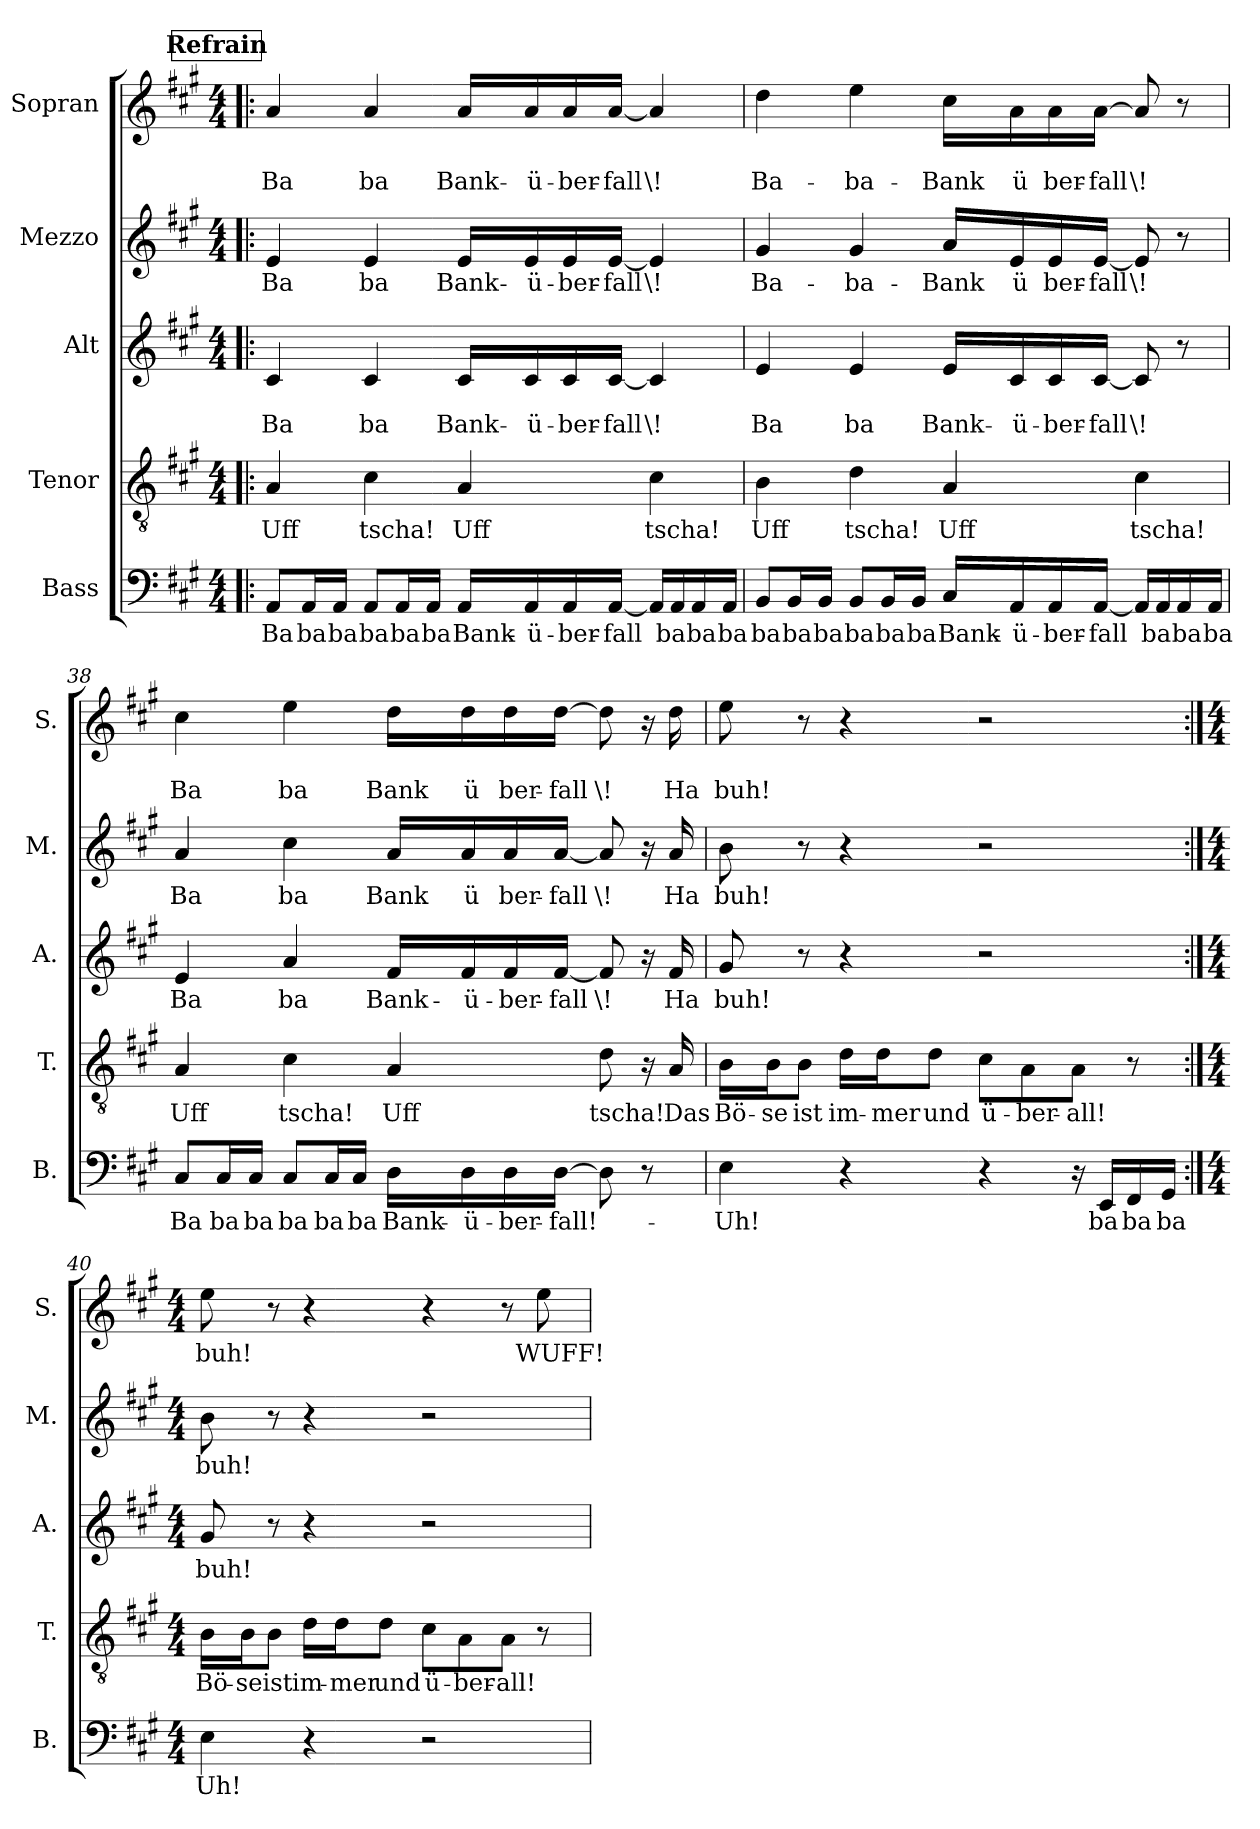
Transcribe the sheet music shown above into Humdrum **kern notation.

**kern	**text	**kern	**text	**kern	**text	**text	**kern	**text	**kern	**text	**text
*part5	*part5	*part4	*part4	*part3	*part3	*part3	*part2	*part2	*part1	*part1	*part1
*staff5	*staff5	*staff4	*staff4	*staff3	*staff3	*staff3	*staff2	*staff2	*staff1	*staff1	*staff1
*I"Bass	*	*I"Tenor	*	*I"Alt	*	*	*I"Mezzo	*	*I"Sopran	*	*
*I'B.	*	*I'T.	*	*I'A.	*	*	*I'M.	*	*I'S.	*	*
!!LO:PB:g=z
*clefF4	*	*clefGv2	*	*clefG2	*	*	*clefG2	*	*clefG2	*	*
*k[f#c#g#]	*	*k[f#c#g#]	*	*k[f#c#g#]	*	*	*k[f#c#g#]	*	*k[f#c#g#]	*	*
*M4/4	*	*M4/4	*	*M4/4	*	*	*M4/4	*	*M4/4	*	*
!!LO:REH:place=s1:a:B:fs=14:t=Refrain
=36!|:	=36!|:	=36!|:	=36!|:	=36!|:	=36!|:	=36!|:	=36!|:	=36!|:	=36!|:	=36!|:	=36!|:
!	!LO:LY:b	!	!LO:LY:b	!	!	!LO:LY:b	!	!LO:LY:b	!	!	!LO:LY:b
8AA/L	Ba	4A/	Uff	4c#/	.	Ba	4e/	Ba	4a/	.	Ba
!	!LO:LY:b	!	!	!	!	!	!	!	!	!	!
16AA/L	ba	.	.	.	.	.	.	.	.	.	.
!	!LO:LY:b	!	!	!	!	!	!	!	!	!	!
16AA/JJ	ba	.	.	.	.	.	.	.	.	.	.
!	!LO:LY:b	!	!LO:LY:b	!	!	!LO:LY:b	!	!LO:LY:b	!	!	!LO:LY:b
8AA/L	ba	4c#\	tscha!	4c#/	.	ba	4e/	ba	4a/	.	ba
!	!LO:LY:b	!	!	!	!	!	!	!	!	!	!
16AA/L	ba	.	.	.	.	.	.	.	.	.	.
!	!LO:LY:b	!	!	!	!	!	!	!	!	!	!
16AA/JJ	ba	.	.	.	.	.	.	.	.	.	.
!	!LO:LY:b	!	!LO:LY:b	!	!	!LO:LY:b	!	!LO:LY:b	!	!	!LO:LY:b
16AA/LL	Bank-	4A/	Uff	16c#/LL	.	Bank-	16e/LL	Bank-	16a/LL	.	Bank-
!	!LO:LY:b	!	!	!	!	!LO:LY:b	!	!LO:LY:b	!	!	!LO:LY:b
16AA/	ü-	.	.	16c#/	.	ü-	16e/	ü-	16a/	.	ü-
!	!LO:LY:b	!	!	!	!	!LO:LY:b	!	!LO:LY:b	!	!	!LO:LY:b
16AA/	ber-	.	.	16c#/	.	ber-	16e/	ber-	16a/	.	ber-
!	!LO:LY:b	!	!	!	!	!LO:LY:b	!	!LO:LY:b	!	!	!LO:LY:b
[16AA/JJ	fall	.	.	[16c#/JJ	.	fall	[16e/JJ	fall	[16a/JJ	.	fall
!	!	!	!LO:LY:b	!	!	!LO:LY:b	!	!LO:LY:b	!	!	!LO:LY:b
16AA/LL]	.	4c#\	tscha!	4c#/]	.	\!	4e/]	\!	4a/]	.	\!
!	!LO:LY:b	!	!	!	!	!	!	!	!	!	!
16AA/	ba	.	.	.	.	.	.	.	.	.	.
!	!LO:LY:b	!	!	!	!	!	!	!	!	!	!
16AA/	ba	.	.	.	.	.	.	.	.	.	.
!	!LO:LY:b	!	!	!	!	!	!	!	!	!	!
16AA/JJ	ba	.	.	.	.	.	.	.	.	.	.
=37	=37	=37	=37	=37	=37	=37	=37	=37	=37	=37	=37
!	!LO:LY:b	!	!LO:LY:b	!	!	!LO:LY:b	!	!LO:LY:b	!	!	!LO:LY:b
8BB/L	ba	4B\	Uff	4e/	.	Ba	4g#/	Ba-	4dd\	.	Ba-
!	!LO:LY:b	!	!	!	!	!	!	!	!	!	!
16BB/L	ba	.	.	.	.	.	.	.	.	.	.
!	!LO:LY:b	!	!	!	!	!	!	!	!	!	!
16BB/JJ	ba	.	.	.	.	.	.	.	.	.	.
!	!LO:LY:b	!	!LO:LY:b	!	!	!LO:LY:b	!	!LO:LY:b	!	!	!LO:LY:b
8BB/L	ba	4d\	tscha!	4e/	.	ba	4g#/	ba-	4ee\	.	ba-
!	!LO:LY:b	!	!	!	!	!	!	!	!	!	!
16BB/L	ba	.	.	.	.	.	.	.	.	.	.
!	!LO:LY:b	!	!	!	!	!	!	!	!	!	!
16BB/JJ	ba	.	.	.	.	.	.	.	.	.	.
!	!LO:LY:b	!	!LO:LY:b	!	!	!LO:LY:b	!	!LO:LY:b	!	!	!LO:LY:b
16C#/LL	Bank-	4A/	Uff	16e/LL	.	Bank-	16a/LL	Bank	16cc#\LL	.	Bank
!	!LO:LY:b	!	!	!	!	!LO:LY:b	!	!LO:LY:b	!	!	!LO:LY:b
16AA/	ü-	.	.	16c#/	.	ü-	16e/	ü	16a\	.	ü
!	!LO:LY:b	!	!	!	!	!LO:LY:b	!	!LO:LY:b	!	!	!LO:LY:b
16AA/	ber-	.	.	16c#/	.	ber-	16e/	ber-	16a\	.	ber-
!	!LO:LY:b	!	!	!	!	!LO:LY:b	!	!LO:LY:b	!	!	!LO:LY:b
[16AA/JJ	fall	.	.	[16c#/JJ	.	fall	[16e/JJ	fall	[16a\JJ	.	fall
!	!	!	!LO:LY:b	!	!	!LO:LY:b	!	!LO:LY:b	!	!	!LO:LY:b
16AA/LL]	.	4c#\	tscha!	8c#/]	.	\!	8e/]	\!	8a/]	.	\!
!	!LO:LY:b	!	!	!	!	!	!	!	!	!	!
16AA/	ba	.	.	.	.	.	.	.	.	.	.
!	!LO:LY:b	!	!	!	!	!	!	!	!	!	!
16AA/	ba	.	.	8r	.	.	8r	.	8r	.	.
!	!LO:LY:b	!	!	!	!	!	!	!	!	!	!
16AA/JJ	ba	.	.	.	.	.	.	.	.	.	.
!!LO:LB:g=z
=38	=38	=38	=38	=38	=38	=38	=38	=38	=38	=38	=38
!	!LO:LY:b	!	!LO:LY:b	!	!LO:LY:b	!	!	!LO:LY:b	!	!	!LO:LY:b
8C#/L	Ba	4A/	Uff	4e/	Ba	.	4a/	Ba	4cc#\	.	Ba
!	!LO:LY:b	!	!	!	!	!	!	!	!	!	!
16C#/L	ba	.	.	.	.	.	.	.	.	.	.
!	!LO:LY:b	!	!	!	!	!	!	!	!	!	!
16C#/JJ	ba	.	.	.	.	.	.	.	.	.	.
!	!LO:LY:b	!	!LO:LY:b	!	!LO:LY:b	!	!	!LO:LY:b	!	!	!LO:LY:b
8C#/L	ba	4c#\	tscha!	4a/	ba	.	4cc#\	ba	4ee\	.	ba
!	!LO:LY:b	!	!	!	!	!	!	!	!	!	!
16C#/L	ba	.	.	.	.	.	.	.	.	.	.
!	!LO:LY:b	!	!	!	!	!	!	!	!	!	!
16C#/JJ	ba	.	.	.	.	.	.	.	.	.	.
!	!LO:LY:b	!	!LO:LY:b	!	!LO:LY:b	!	!	!LO:LY:b	!	!	!LO:LY:b
16D\LL	Bank-	4A/	Uff	16f#/LL	Bank-	.	16a/LL	Bank	16dd\LL	.	Bank
!	!LO:LY:b	!	!	!	!LO:LY:b	!	!	!LO:LY:b	!	!	!LO:LY:b
16D\	ü-	.	.	16f#/	ü-	.	16a/	ü	16dd\	.	ü
!	!LO:LY:b	!	!	!	!LO:LY:b	!	!	!LO:LY:b	!	!	!LO:LY:b
16D\	ber-	.	.	16f#/	ber-	.	16a/	ber-	16dd\	.	ber-
!	!LO:LY:b	!	!	!	!LO:LY:b	!	!	!LO:LY:b	!	!	!LO:LY:b
[16D\JJ	fall!-	.	.	[16f#/JJ	fall	.	[16a/JJ	fall	[16dd\JJ	.	fall
!	!	!	!LO:LY:b	!	!LO:LY:b	!	!	!LO:LY:b	!	!	!LO:LY:b
8D\]	.	8d\	tscha!	8f#/]	\!	.	8a/]	\!	8dd\]	.	\!
8r	.	16r	.	16r	.	.	16r	.	16r	.	.
!	!	!	!LO:LY:b	!	!LO:LY:b	!	!	!LO:LY:b	!	!	!LO:LY:b
.	.	16A/	Das	16f#/	Ha	.	16a/	Ha	16dd\	.	Ha
=39	=39	=39	=39	=39	=39	=39	=39	=39	=39	=39	=39
!	!LO:LY:b	!	!LO:LY:b	!	!LO:LY:b	!	!	!LO:LY:b	!	!	!LO:LY:b
4E\	Uh!	16B\LL	Bö-	8g#/	buh!	.	8b\	buh!	8ee\	.	buh!
!	!	!	!LO:LY:b	!	!	!	!	!	!	!	!
.	.	16B\J	se	.	.	.	.	.	.	.	.
!	!	!	!LO:LY:b	!	!	!	!	!	!	!	!
.	.	8B\J	ist	8r	.	.	8r	.	8r	.	.
!	!	!	!LO:LY:b	!	!	!	!	!	!	!	!
4r	.	16d\LL	im-	4r	.	.	4r	.	4r	.	.
!	!	!	!LO:LY:b	!	!	!	!	!	!	!	!
.	.	16d\J	mer	.	.	.	.	.	.	.	.
!	!	!	!LO:LY:b	!	!	!	!	!	!	!	!
.	.	8d\J	und	.	.	.	.	.	.	.	.
!	!	!	!LO:LY:b	!	!	!	!	!	!	!	!
4r	.	8c#\L	ü-	2r	.	.	2r	.	2r	.	.
!	!	!	!LO:LY:b	!	!	!	!	!	!	!	!
.	.	8A\	ber-	.	.	.	.	.	.	.	.
!	!	!	!LO:LY:b	!	!	!	!	!	!	!	!
16r	.	8A\J	all!	.	.	.	.	.	.	.	.
!	!LO:LY:b	!	!	!	!	!	!	!	!	!	!
16EE/LL	ba	.	.	.	.	.	.	.	.	.	.
!	!LO:LY:b	!	!	!	!	!	!	!	!	!	!
16FF#/	ba	8r	.	.	.	.	.	.	.	.	.
!	!LO:LY:b	!	!	!	!	!	!	!	!	!	!
16GG#/JJ	ba	.	.	.	.	.	.	.	.	.	.
!!LO:LB:g=z
=40:|!	=40:|!	=40:|!	=40:|!	=40:|!	=40:|!	=40:|!	=40:|!	=40:|!	=40:|!	=40:|!	=40:|!
*M4/4	*	*M4/4	*	*M4/4	*	*	*M4/4	*	*M4/4	*	*
!	!LO:LY:b	!	!LO:LY:b	!	!LO:LY:b	!	!	!LO:LY:b	!	!LO:LY:b	!
4E\	Uh!	16B\LL	Bö-	8g#/	buh!	.	8b\	buh!	8ee\	buh!	.
!	!	!	!LO:LY:b	!	!	!	!	!	!	!	!
.	.	16B\J	se	.	.	.	.	.	.	.	.
!	!	!	!LO:LY:b	!	!	!	!	!	!	!	!
.	.	8B\J	ist	8r	.	.	8r	.	8r	.	.
!	!	!	!LO:LY:b	!	!	!	!	!	!	!	!
4r	.	16d\LL	im-	4r	.	.	4r	.	4r	.	.
!	!	!	!LO:LY:b	!	!	!	!	!	!	!	!
.	.	16d\J	mer	.	.	.	.	.	.	.	.
!	!	!	!LO:LY:b	!	!	!	!	!	!	!	!
.	.	8d\J	und	.	.	.	.	.	.	.	.
!	!	!	!LO:LY:b	!	!	!	!	!	!	!	!
2r	.	8c#\L	ü-	2r	.	.	2r	.	4r	.	.
!	!	!	!LO:LY:b	!	!	!	!	!	!	!	!
.	.	8A\	ber-	.	.	.	.	.	.	.	.
!	!	!	!LO:LY:b	!	!	!	!	!	!	!	!
.	.	8A\J	all!	.	.	.	.	.	8r	.	.
!	!	!	!	!	!	!	!	!	!	!LO:LY:b	!
.	.	8r	.	.	.	.	.	.	8ee\	WUFF!	.
=	=	=	=	=	=	=	=	=	=	=	=
*-	*-	*-	*-	*-	*-	*-	*-	*-	*-	*-	*-
